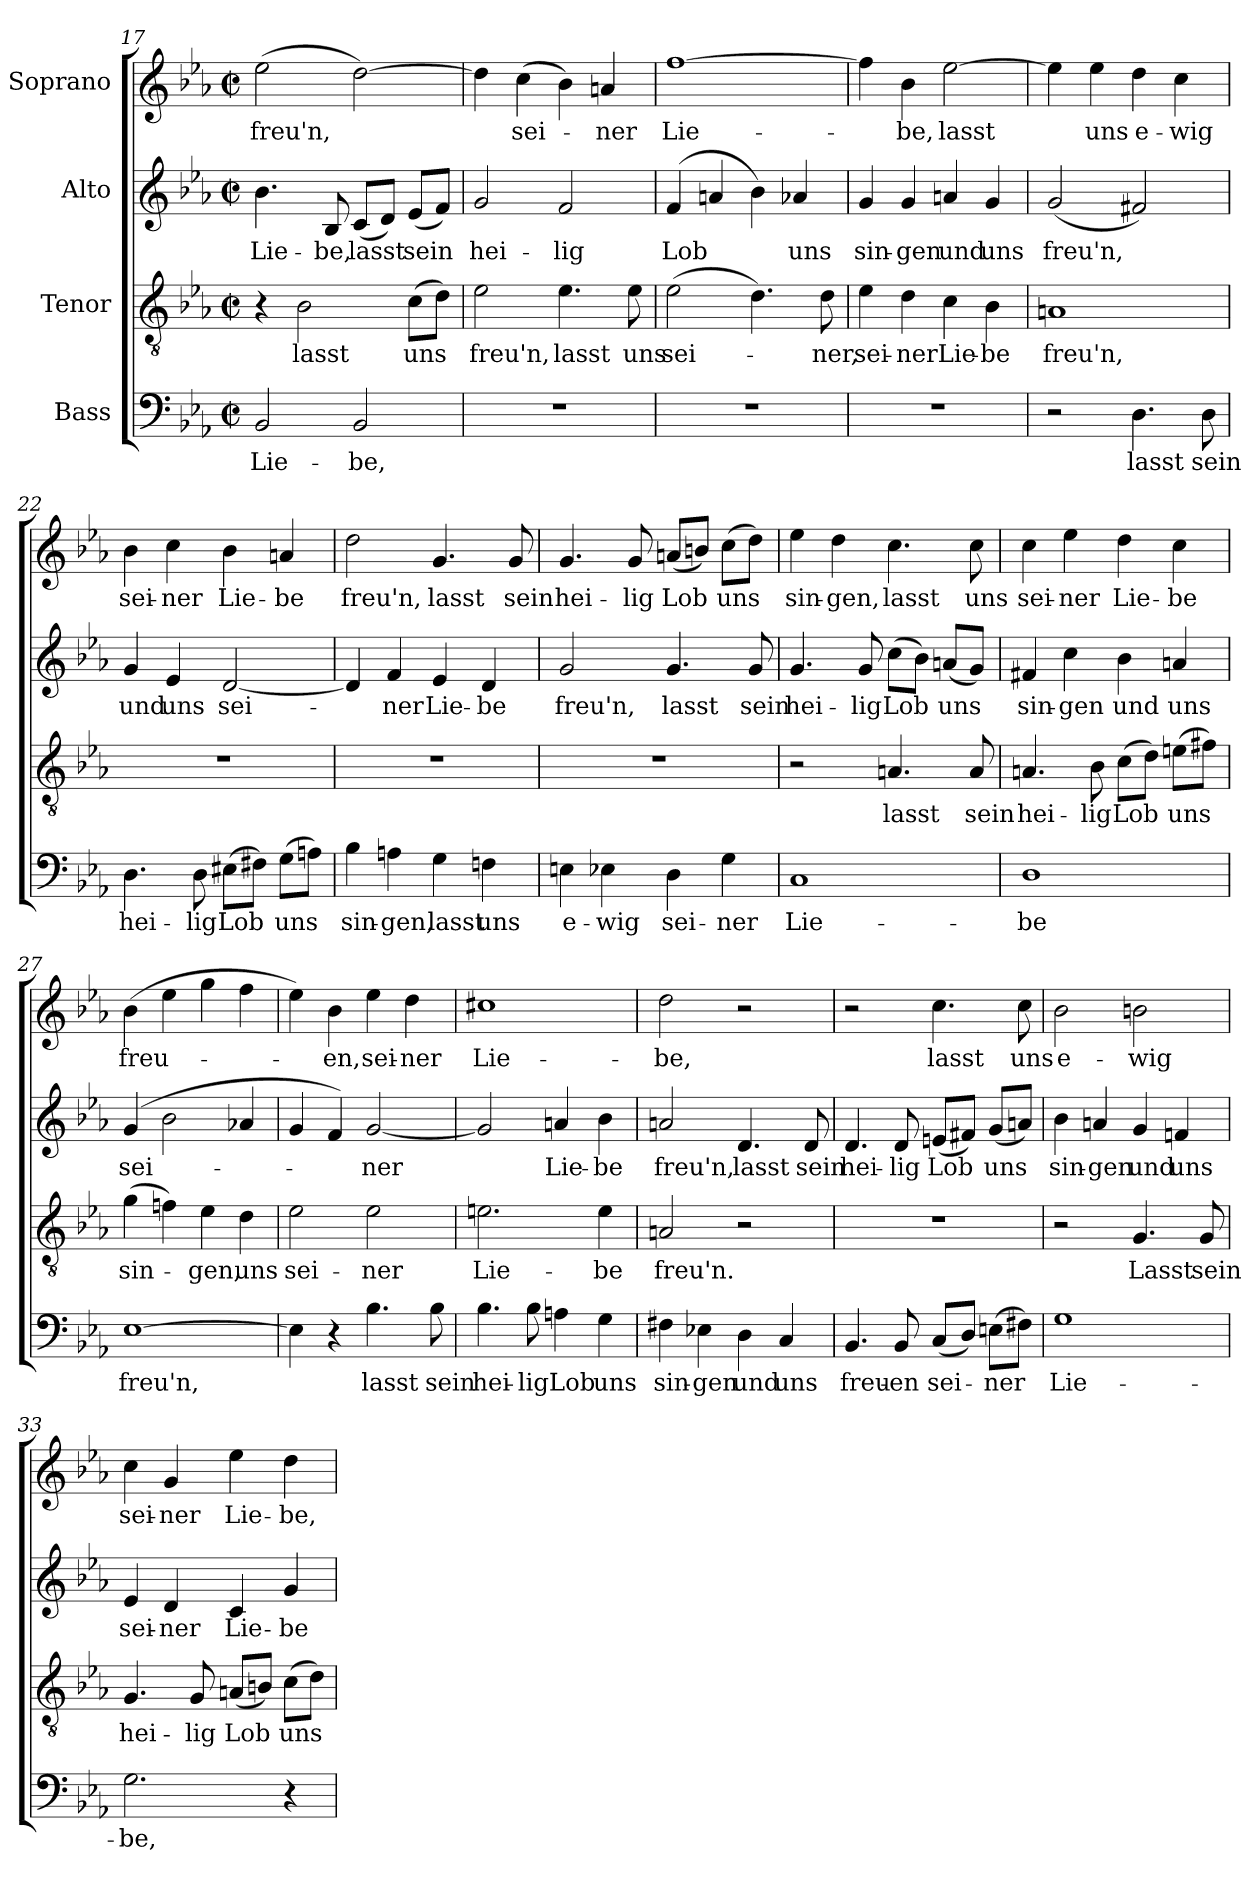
**kern	**text	**kern	**text	**kern	**text	**kern	**text
*part4	*part4	*part3	*part3	*part2	*part2	*part1	*part1
*staff4	*staff4	*staff3	*staff3	*staff2	*staff2	*staff1	*staff1
*I"Bass	*	*I"Tenor	*	*I"Alto	*	*I"Soprano	*
*clefF4	*	*clefGv2	*	*clefG2	*	*clefG2	*
*k[b-e-a-]	*	*k[b-e-a-]	*	*k[b-e-a-]	*	*k[b-e-a-]	*
*E-:	*	*E-:	*	*E-:	*	*E-:	*
*M2/2	*	*M2/2	*	*M2/2	*	*M2/2	*
*met(c|)	*	*met(c|)	*	*met(c|)	*	*met(c|)	*
=17	=17	=17	=17	=17	=17	=17	=17
!	!LO:LY:b	!	!	!	!LO:LY:b	!	!LO:LY:b
2BB-/	Lie-	4r	.	4.b-\	Lie-	(>2ee-\	freu'n,
!	!	!	!LO:LY:b	!	!	!	!
.	.	2B-\	lasst	.	.	.	.
!	!	!	!	!	!LO:LY:b	!	!
.	.	.	.	8B-/	-be,	.	.
!	!LO:LY:b	!	!	!	!LO:LY:b	!	!
2BB-/	-be,	.	.	(<8c/L	lasst	[2dd\)	.
.	.	.	.	8d/J)	.	.	.
!	!	!	!LO:LY:b	!	!LO:LY:b	!	!
.	.	(>8c\L	uns	(<8e-/L	sein	.	.
.	.	8d\J)	.	8f/J)	.	.	.
=18	=18	=18	=18	=18	=18	=18	=18
!	!	!	!LO:LY:b	!	!LO:LY:b	!	!
1r	.	2e-\	freu'n,	2g/	hei-	4dd\]	.
!	!	!	!	!	!	!	!LO:LY:b
.	.	.	.	.	.	(>4cc\	sei-
!	!	!	!LO:LY:b	!	!LO:LY:b	!	!
.	.	4.e-\	lasst	2f/	-lig	4b-\)	.
!	!	!	!	!	!	!	!LO:LY:b
.	.	.	.	.	.	4an/	-ner
!	!	!	!LO:LY:b	!	!	!	!
.	.	8e-\	uns	.	.	.	.
=19	=19	=19	=19	=19	=19	=19	=19
!	!	!	!LO:LY:b	!	!LO:LY:b	!	!LO:LY:b
1r	.	(>2e-\	sei-	(4f/	Lob	[1ff	Lie-
.	.	.	.	4an/	.	.	.
.	.	4.d\)	.	4b-\)	.	.	.
!	!	!	!	!	!LO:LY:b	!	!
.	.	.	.	4a-X/	uns	.	.
!	!	!	!LO:LY:b	!	!	!	!
.	.	8d\	-ner,	.	.	.	.
!!LO:PB:g=z
=20	=20	=20	=20	=20	=20	=20	=20
!	!	!	!LO:LY:b	!	!LO:LY:b	!	!
1r	.	4e-\	sei-	4g/	sin-	4ff\]	.
!	!	!	!LO:LY:b	!	!LO:LY:b	!	!LO:LY:b
.	.	4d\	-ner	4g/	-gen	4b-\	-be,
!	!	!	!LO:LY:b	!	!LO:LY:b	!	!LO:LY:b
.	.	4c\	Lie-	4an/	und	[2ee-\	lasst
!	!	!	!LO:LY:b	!	!LO:LY:b	!	!
.	.	4B-\	-be	4g/	uns	.	.
=21	=21	=21	=21	=21	=21	=21	=21
!	!	!	!LO:LY:b	!	!LO:LY:b	!	!
2r	.	1An	freu'n,	(<2g/	freu'n,	4ee-\]	.
!	!	!	!	!	!	!	!LO:LY:b
.	.	.	.	.	.	4ee-\	uns
!	!LO:LY:b	!	!	!	!	!	!LO:LY:b
4.D\	lasst	.	.	2f#X/)	.	4dd\	e-
!	!	!	!	!	!	!	!LO:LY:b
.	.	.	.	.	.	4cc\	-wig
!	!LO:LY:b	!	!	!	!	!	!
8D\	sein	.	.	.	.	.	.
=22	=22	=22	=22	=22	=22	=22	=22
!	!LO:LY:b	!	!	!	!LO:LY:b	!	!LO:LY:b
4.D\	hei-	1r	.	4g/	und	4b-\	sei-
!	!	!	!	!	!LO:LY:b	!	!LO:LY:b
.	.	.	.	4e-/	uns	4cc\	-ner
!	!LO:LY:b	!	!	!	!	!	!
8D\	-lig	.	.	.	.	.	.
!	!LO:LY:b	!	!	!	!LO:LY:b	!	!LO:LY:b
(>8E#X\L	Lob	.	.	[2d/	sei-	4b-\	Lie-
8F#X\J)	.	.	.	.	.	.	.
!	!LO:LY:b	!	!	!	!	!	!LO:LY:b
(>8G\L	uns	.	.	.	.	4an/	-be
8An\J)	.	.	.	.	.	.	.
=23	=23	=23	=23	=23	=23	=23	=23
!	!LO:LY:b	!	!	!	!	!	!LO:LY:b
4B-\	sin-	1r	.	4d/]	.	2dd\	freu'n,
!	!LO:LY:b	!	!	!	!LO:LY:b	!	!
4An\	-gen,	.	.	4f/	-ner	.	.
!	!LO:LY:b	!	!	!	!LO:LY:b	!	!LO:LY:b
4G\	lasst	.	.	4e-/	Lie-	4.g/	lasst
!	!LO:LY:b	!	!	!	!LO:LY:b	!	!
4Fn\	uns	.	.	4d/	-be	.	.
!	!	!	!	!	!	!	!LO:LY:b
.	.	.	.	.	.	8g/	sein
!!LO:LB:g=z
=24	=24	=24	=24	=24	=24	=24	=24
!	!LO:LY:b	!	!	!	!LO:LY:b	!	!LO:LY:b
4En\	e-	1r	.	2g/	freu'n,	4.g/	hei-
!	!LO:LY:b	!	!	!	!	!	!
4E-X\	-wig	.	.	.	.	.	.
!	!	!	!	!	!	!	!LO:LY:b
.	.	.	.	.	.	8g/	-lig
!	!LO:LY:b	!	!	!	!LO:LY:b	!	!LO:LY:b
4D\	sei-	.	.	4.g/	lasst	(<8an/L	Lob
.	.	.	.	.	.	8bn/J)	.
!	!LO:LY:b	!	!	!	!	!	!LO:LY:b
4G\	-ner	.	.	.	.	(>8cc\L	uns
!	!	!	!	!	!LO:LY:b	!	!
.	.	.	.	8g/	sein	8dd\J)	.
=25	=25	=25	=25	=25	=25	=25	=25
!	!LO:LY:b	!	!	!	!LO:LY:b	!	!LO:LY:b
1C	Lie-	2r	.	4.g/	hei-	4ee-\	sin-
!	!	!	!	!	!	!	!LO:LY:b
.	.	.	.	.	.	4dd\	-gen,
!	!	!	!	!	!LO:LY:b	!	!
.	.	.	.	8g/	-lig	.	.
!	!	!	!LO:LY:b	!	!LO:LY:b	!	!LO:LY:b
.	.	4.An/	lasst	(>8cc\L	Lob	4.cc\	lasst
.	.	.	.	8b-\J)	.	.	.
!	!	!	!	!	!LO:LY:b	!	!
.	.	.	.	(<8an/L	uns	.	.
!	!	!	!LO:LY:b	!	!	!	!LO:LY:b
.	.	8A/	sein	8g/J)	.	8cc\	uns
=26	=26	=26	=26	=26	=26	=26	=26
!	!LO:LY:b	!	!LO:LY:b	!	!LO:LY:b	!	!LO:LY:b
1D	-be	4.An/	hei-	4f#X/	sin-	4cc\	sei-
!	!	!	!	!	!LO:LY:b	!	!LO:LY:b
.	.	.	.	4cc\	-gen	4ee-\	-ner
!	!	!	!LO:LY:b	!	!	!	!
.	.	8B-\	-lig	.	.	.	.
!	!	!	!LO:LY:b	!	!LO:LY:b	!	!LO:LY:b
.	.	(>8c\L	Lob	4b-\	und	4dd\	Lie-
.	.	8d\J)	.	.	.	.	.
!	!	!	!LO:LY:b	!	!LO:LY:b	!	!LO:LY:b
.	.	(>8en\L	uns	4an/	uns	4cc\	-be
.	.	8f#X\J)	.	.	.	.	.
=27	=27	=27	=27	=27	=27	=27	=27
!	!LO:LY:b	!	!LO:LY:b	!	!LO:LY:b	!	!LO:LY:b
[1E-	freu'n,	(>4g\	sin-	(4g/	sei-	(>4b-\	freu-
.	.	4fn\)	.	2b-\	.	4ee-\	.
!	!	!	!LO:LY:b	!	!	!	!
.	.	4e-\	-gen,	.	.	4gg\	.
!	!	!	!LO:LY:b	!	!	!	!
.	.	4d\	uns	4a-X/	.	4ff\	.
!!LO:LB:g=z
=28	=28	=28	=28	=28	=28	=28	=28
!	!	!	!LO:LY:b	!	!	!	!
4E-\]	.	2e-\	sei-	4g/	.	4ee-\)	.
!	!	!	!	!	!	!	!LO:LY:b
4r	.	.	.	4f/)	.	4b-\	-en,
!	!LO:LY:b	!	!LO:LY:b	!	!LO:LY:b	!	!LO:LY:b
4.B-\	lasst	2e-\	-ner	[2g/	-ner	4ee-\	sei-
!	!	!	!	!	!	!	!LO:LY:b
.	.	.	.	.	.	4dd\	-ner
!	!LO:LY:b	!	!	!	!	!	!
8B-\	sein	.	.	.	.	.	.
=29	=29	=29	=29	=29	=29	=29	=29
!	!LO:LY:b	!	!LO:LY:b	!	!	!	!LO:LY:b
4.B-\	hei-	2.en\	Lie-	2g/]	.	1cc#X	Lie-
!	!LO:LY:b	!	!	!	!	!	!
8B-\	-lig	.	.	.	.	.	.
!	!LO:LY:b	!	!	!	!LO:LY:b	!	!
4An\	Lob	.	.	4an/	Lie-	.	.
!	!LO:LY:b	!	!LO:LY:b	!	!LO:LY:b	!	!
4G\	uns	4e\	-be	4b-\	-be	.	.
=30	=30	=30	=30	=30	=30	=30	=30
!	!LO:LY:b	!	!LO:LY:b	!	!LO:LY:b	!	!LO:LY:b
4F#X\	sin-	2An/	freu'n.	2an/	freu'n,	2dd\	-be,
!	!LO:LY:b	!	!	!	!	!	!
4E-X\	-gen	.	.	.	.	.	.
!	!LO:LY:b	!	!	!	!LO:LY:b	!	!
4D\	und	2r	.	4.d/	lasst	2r	.
!	!LO:LY:b	!	!	!	!	!	!
4C/	uns	.	.	.	.	.	.
!	!	!	!	!	!LO:LY:b	!	!
.	.	.	.	8d/	sein	.	.
=31	=31	=31	=31	=31	=31	=31	=31
!	!LO:LY:b	!	!	!	!LO:LY:b	!	!
4.BB-/	freu-	1r	.	4.d/	hei-	2r	.
!	!LO:LY:b	!	!	!	!LO:LY:b	!	!
8BB-/	-en	.	.	8d/	-lig	.	.
!	!LO:LY:b	!	!	!	!LO:LY:b	!	!LO:LY:b
(<8C/L	sei-	.	.	(<8en/L	Lob	4.cc\	lasst
8D/J)	.	.	.	8f#X/J)	.	.	.
!	!LO:LY:b	!	!	!	!LO:LY:b	!	!
(>8En\L	-ner	.	.	(<8g/L	uns	.	.
!	!	!	!	!	!	!	!LO:LY:b
8F#X\J)	.	.	.	8an/J)	.	8cc\	uns
!!LO:PB:g=z
=32	=32	=32	=32	=32	=32	=32	=32
!	!LO:LY:b	!	!	!	!LO:LY:b	!	!LO:LY:b
1G	Lie-	2r	.	4b-\	sin-	2b-\	e-
!	!	!	!	!	!LO:LY:b	!	!
.	.	.	.	4an/	-gen	.	.
!	!	!	!LO:LY:b	!	!LO:LY:b	!	!LO:LY:b
.	.	4.G/	Lasst	4g/	und	2bn\	-wig
!	!	!	!	!	!LO:LY:b	!	!
.	.	.	.	4fn/	uns	.	.
!	!	!	!LO:LY:b	!	!	!	!
.	.	8G/	sein	.	.	.	.
=33	=33	=33	=33	=33	=33	=33	=33
!	!LO:LY:b	!	!LO:LY:b	!	!LO:LY:b	!	!LO:LY:b
2.G\	-be,	4.G/	hei-	4e-/	sei-	4cc\	sei-
!	!	!	!	!	!LO:LY:b	!	!LO:LY:b
.	.	.	.	4d/	-ner	4g/	-ner
!	!	!	!LO:LY:b	!	!	!	!
.	.	8G/	-lig	.	.	.	.
!	!	!	!LO:LY:b	!	!LO:LY:b	!	!LO:LY:b
.	.	(<8An/L	Lob	4c/	Lie-	4ee-\	Lie-
.	.	8Bn/J)	.	.	.	.	.
!	!	!	!LO:LY:b	!	!LO:LY:b	!	!LO:LY:b
4r	.	(>8c\L	uns	4g/	-be	4dd\	-be,
.	.	8d\J)	.	.	.	.	.
=	=	=	=	=	=	=	=
*-	*-	*-	*-	*-	*-	*-	*-
